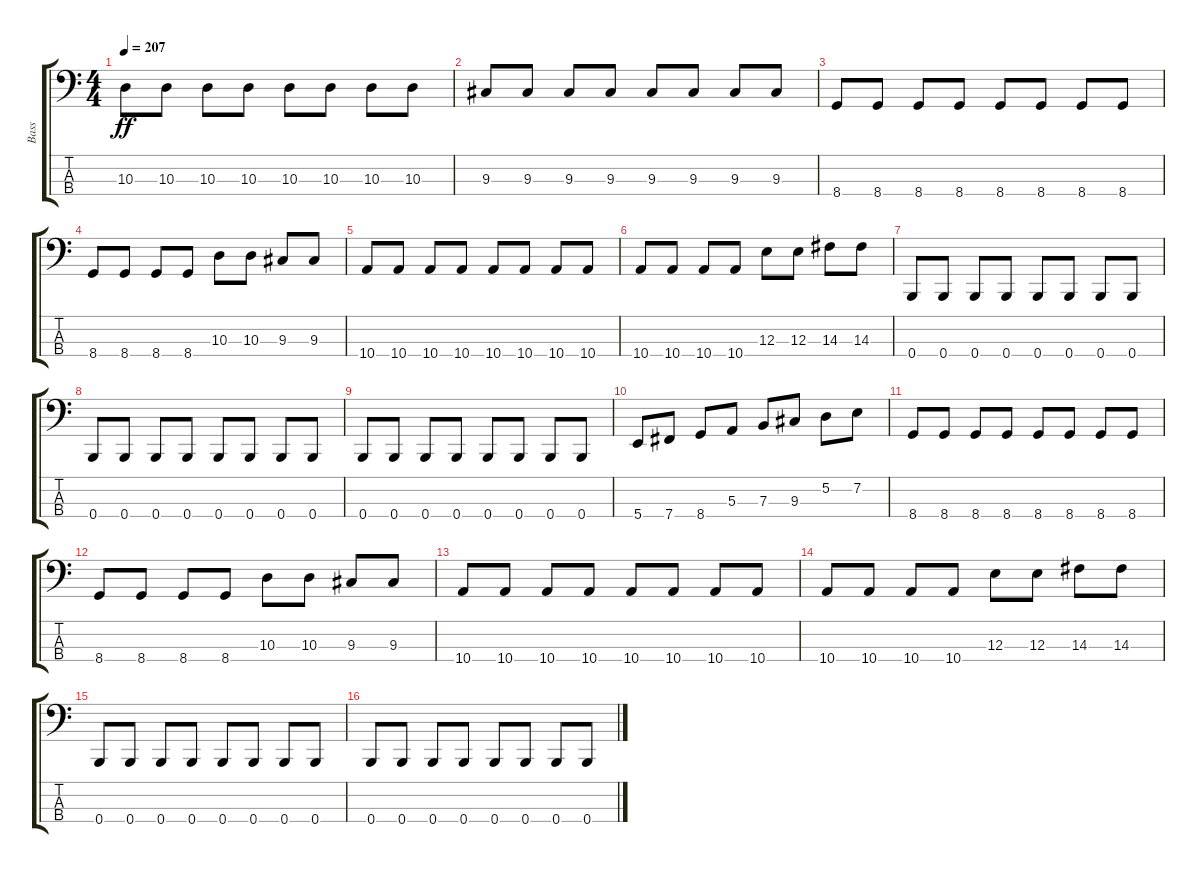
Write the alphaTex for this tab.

\track ("Bass" "Bass") {instrument electricbassfinger}
\staff {score tabs}
\tuning (D2 A1 E1 B0) {hide}
\ts (4 4)
\tempo 207
\clef f4
\ks c
10.3.8{dy ff} 10.3.8 10.3.8 10.3.8 10.3.8 10.3.8 10.3.8 10.3.8 |
9.3.8 9.3.8 9.3.8 9.3.8 9.3.8 9.3.8 9.3.8 9.3.8 |
8.4.8 8.4.8 8.4.8 8.4.8 8.4.8 8.4.8 8.4.8 8.4.8 |
8.4.8 8.4.8 8.4.8 8.4.8 10.3.8 10.3.8 9.3.8 9.3.8 |
10.4.8 10.4.8 10.4.8 10.4.8 10.4.8 10.4.8 10.4.8 10.4.8 |
10.4.8 10.4.8 10.4.8 10.4.8 12.3.8 12.3.8 14.3.8 14.3.8 |
0.4.8 0.4.8 0.4.8 0.4.8 0.4.8 0.4.8 0.4.8 0.4.8 |
0.4.8 0.4.8 0.4.8 0.4.8 0.4.8 0.4.8 0.4.8 0.4.8 |
0.4.8 0.4.8 0.4.8 0.4.8 0.4.8 0.4.8 0.4.8 0.4.8 |
5.4.8 7.4.8 8.4.8 5.3.8 7.3.8 9.3.8 5.2.8 7.2.8 |
8.4.8 8.4.8 8.4.8 8.4.8 8.4.8 8.4.8 8.4.8 8.4.8 |
8.4.8 8.4.8 8.4.8 8.4.8 10.3.8 10.3.8 9.3.8 9.3.8 |
10.4.8 10.4.8 10.4.8 10.4.8 10.4.8 10.4.8 10.4.8 10.4.8 |
10.4.8 10.4.8 10.4.8 10.4.8 12.3.8 12.3.8 14.3.8 14.3.8 |
0.4.8 0.4.8 0.4.8 0.4.8 0.4.8 0.4.8 0.4.8 0.4.8 |
0.4.8 0.4.8 0.4.8 0.4.8 0.4.8 0.4.8 0.4.8 0.4.8
